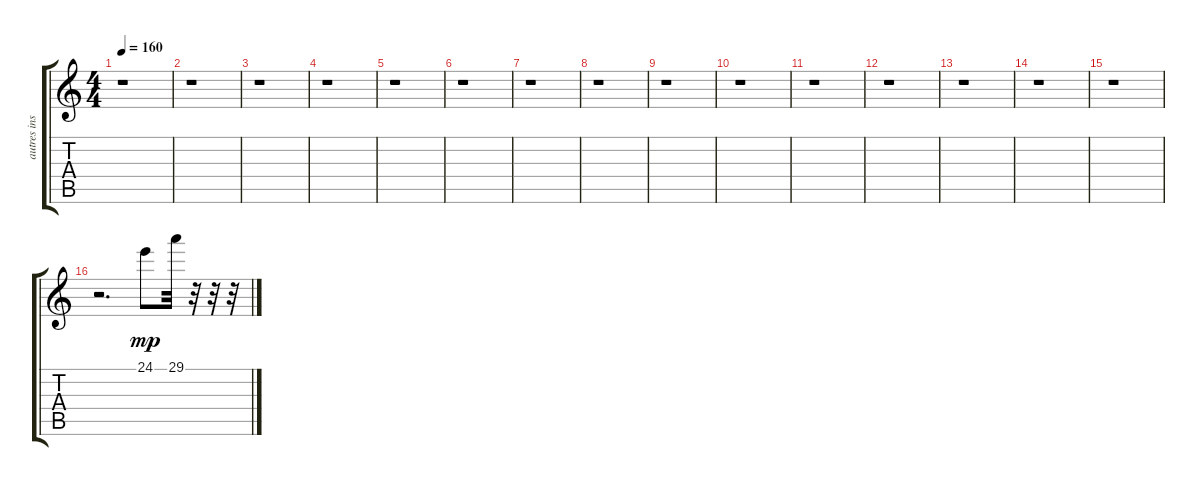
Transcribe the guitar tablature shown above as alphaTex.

\track ("autres instruments" "autres ins") {instrument flute}
\staff {score tabs}
\tuning (E4 B3 G3 D3 A2 E2) {hide}
\ts (4 4)
\tempo 160
\clef g2
\ks c
r.1{dy mp} |
r.1 |
r.1 |
r.1 |
r.1 |
r.1 |
r.1 |
r.1 |
r.1 |
r.1 |
r.1 |
r.1 |
r.1 |
r.1 |
r.1 |
r.2{d} 24.1.8 29.1.32 r.32 r.32 r.32
